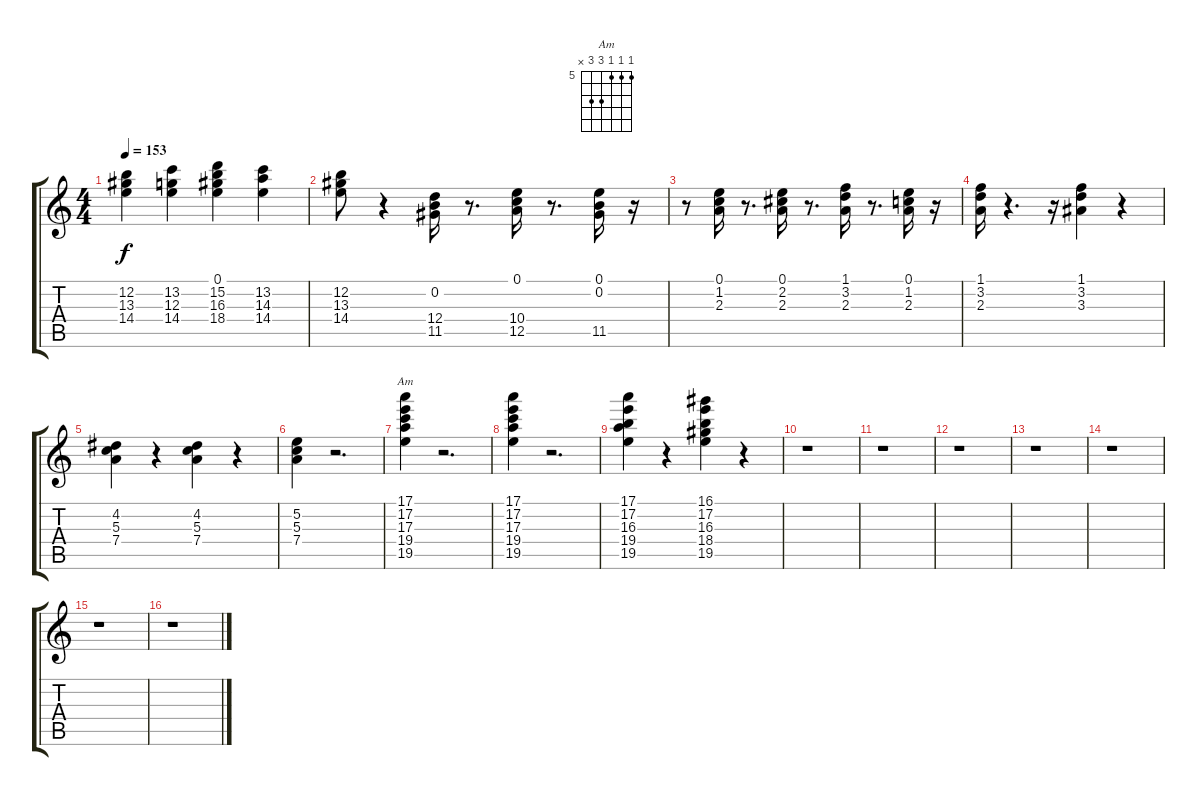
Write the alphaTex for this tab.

\track "" {instrument acousticguitarnylon}
\staff {score tabs}
\tuning (E4 B3 G3 D3 A2 E2) {hide}
\chord ("Am" 5 5 5 7 7 x) {firstfret 5}
\ts (4 4)
\tempo 153
\clef g2
\ks c
(12.2 13.3 14.4).4{dy f} (13.2 12.3 14.4).4 (0.1 15.2 16.3 18.4).4 (13.2 14.3 14.4).4 |
(12.2 13.3 14.4).8 r.4 (0.2 12.4 11.5).16{instrument acousticguitarnylon} r.8{d} (0.1 10.4 12.5).16 r.8{d} (0.1 0.2 11.5).16 r.16 |
r.8 (0.1 1.2 2.3).16 r.8{d} (0.1 2.2 2.3).16 r.8{d} (1.1 3.2 2.3).16 r.8{d} (0.1 1.2 2.3).16 r.16 |
(1.1 3.2 2.3).16 r.4{d} r.16 (1.1 3.2 3.3).4 r.4 |
(4.2 5.3 7.4).4 r.4 (4.2 5.3 7.4).4 r.4 |
(5.2 5.3 7.4).4 r.2{d} |
(17.1 17.2 17.3 19.4 19.5).4{ch "Am"} r.2{d} |
(17.1 17.2 17.3 19.4 19.5).4 r.2{d} |
(17.1 17.2 16.3 19.4 19.5).4 r.4 (16.1 17.2 16.3 18.4 19.5).4 r.4 |
r.1 |
r.1 |
r.1 |
r.1 |
r.1 |
r.1 |
r.1
